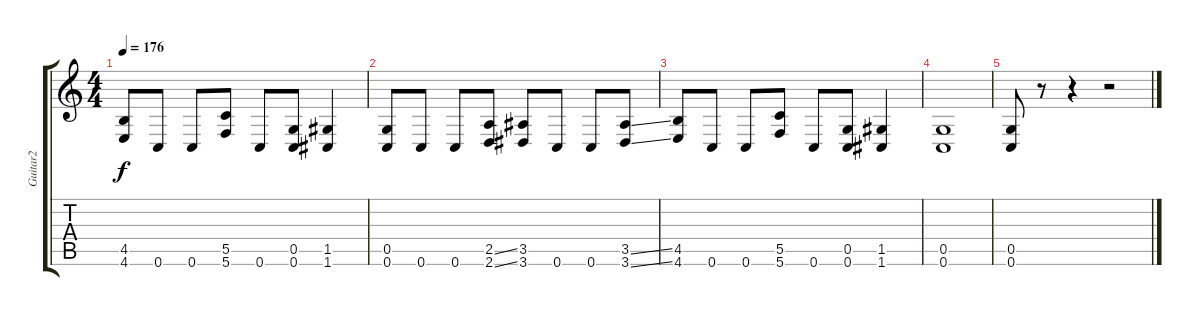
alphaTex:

\track ("Guitar2" "Guitar2") {instrument distortionguitar}
\staff {score tabs}
\tuning (D4 A3 F3 C3 G2 C2) {hide}
\ts (4 4)
\tempo 176
\clef g2
\ks c
(4.5 4.6).8{dy f} 0.6.8 0.6.8 (5.5 5.6).8 0.6.8 (0.5 0.6).8 (1.5 1.6).4 |
(0.5 0.6).8 0.6.8 0.6.8 (2.5{ss} 2.6{ss}).8 (3.5 3.6).8 0.6.8 0.6.8 (3.5{ss} 3.6{ss}).8 |
(4.5 4.6).8 0.6.8 0.6.8 (5.5 5.6).8 0.6.8 (0.5 0.6).8 (1.5 1.6).4 |
(0.5 0.6).1 |
(0.5 0.6).8 r.8 r.4 r.2
